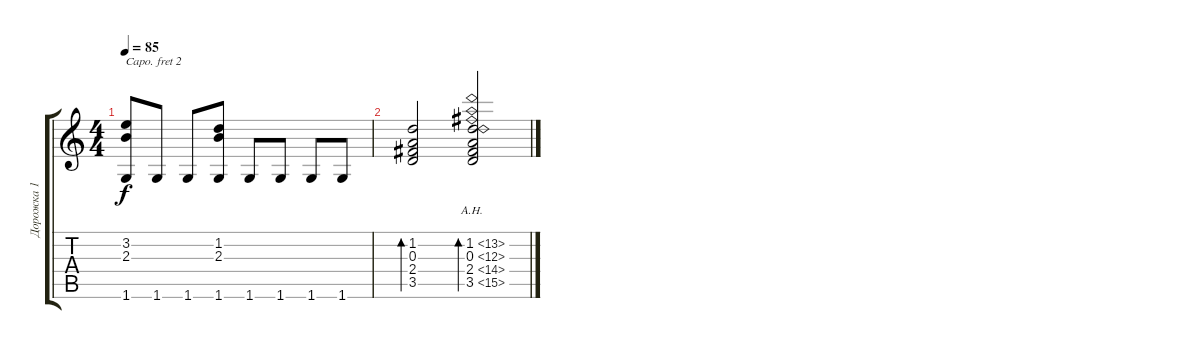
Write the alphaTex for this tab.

\track ("Дорожка 1" "Дорожка 1") {instrument acousticguitarsteel}
\staff {score tabs}
\capo 2
\tuning (E4 B3 G3 D3 A2 E2) {hide}
\ts (4 4)
\tempo 85
\clef g2
\ks c
(3.2 2.3 1.6).8{dy f} 1.6.8 1.6.8 (1.2 2.3 1.6).8 1.6.8 1.6.8 1.6.8 1.6.8 |
(1.2 0.3 2.4 3.5).2{bd 60} (1.2{ah 12} 0.3{ah 12} 2.4{ah 12} 3.5{ah 12}).2{bd 60}
